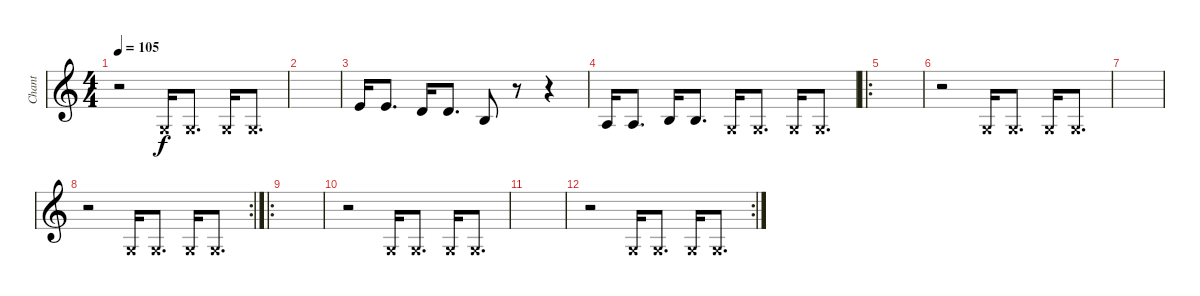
\track ("Chant" "Chant") {instrument tremolostrings}
\staff {score}
\tuning (E4 B3 G3 D3 A2 E2) {hide}
\ts (4 4)
\tempo 105
\clef g2
\ks c
r.2{dy f} 0.3{x}.16 0.3{x}.8{d} 0.3{x}.16 0.3{x}.8{d} |
|
0.1.16 0.1.8{d} 12.4.16 3.2.8{d} 4.3.8 r.8 r.4 |
2.3.16 2.3.8{d} 0.2.16 0.2.8{d} 0.3{x}.16 0.3{x}.8{d} 0.3{x}.16 0.3{x}.8{d} |
\ro
|
r.2 0.3{x}.16 0.3{x}.8{d} 0.3{x}.16 0.3{x}.8{d} |
|
\rc 2
r.2 0.3{x}.16 0.3{x}.8{d} 0.3{x}.16 0.3{x}.8{d} |
\ro
|
r.2 0.3{x}.16 0.3{x}.8{d} 0.3{x}.16 0.3{x}.8{d} |
|
\rc 2
r.2 0.3{x}.16 0.3{x}.8{d} 0.3{x}.16 0.3{x}.8{d}
